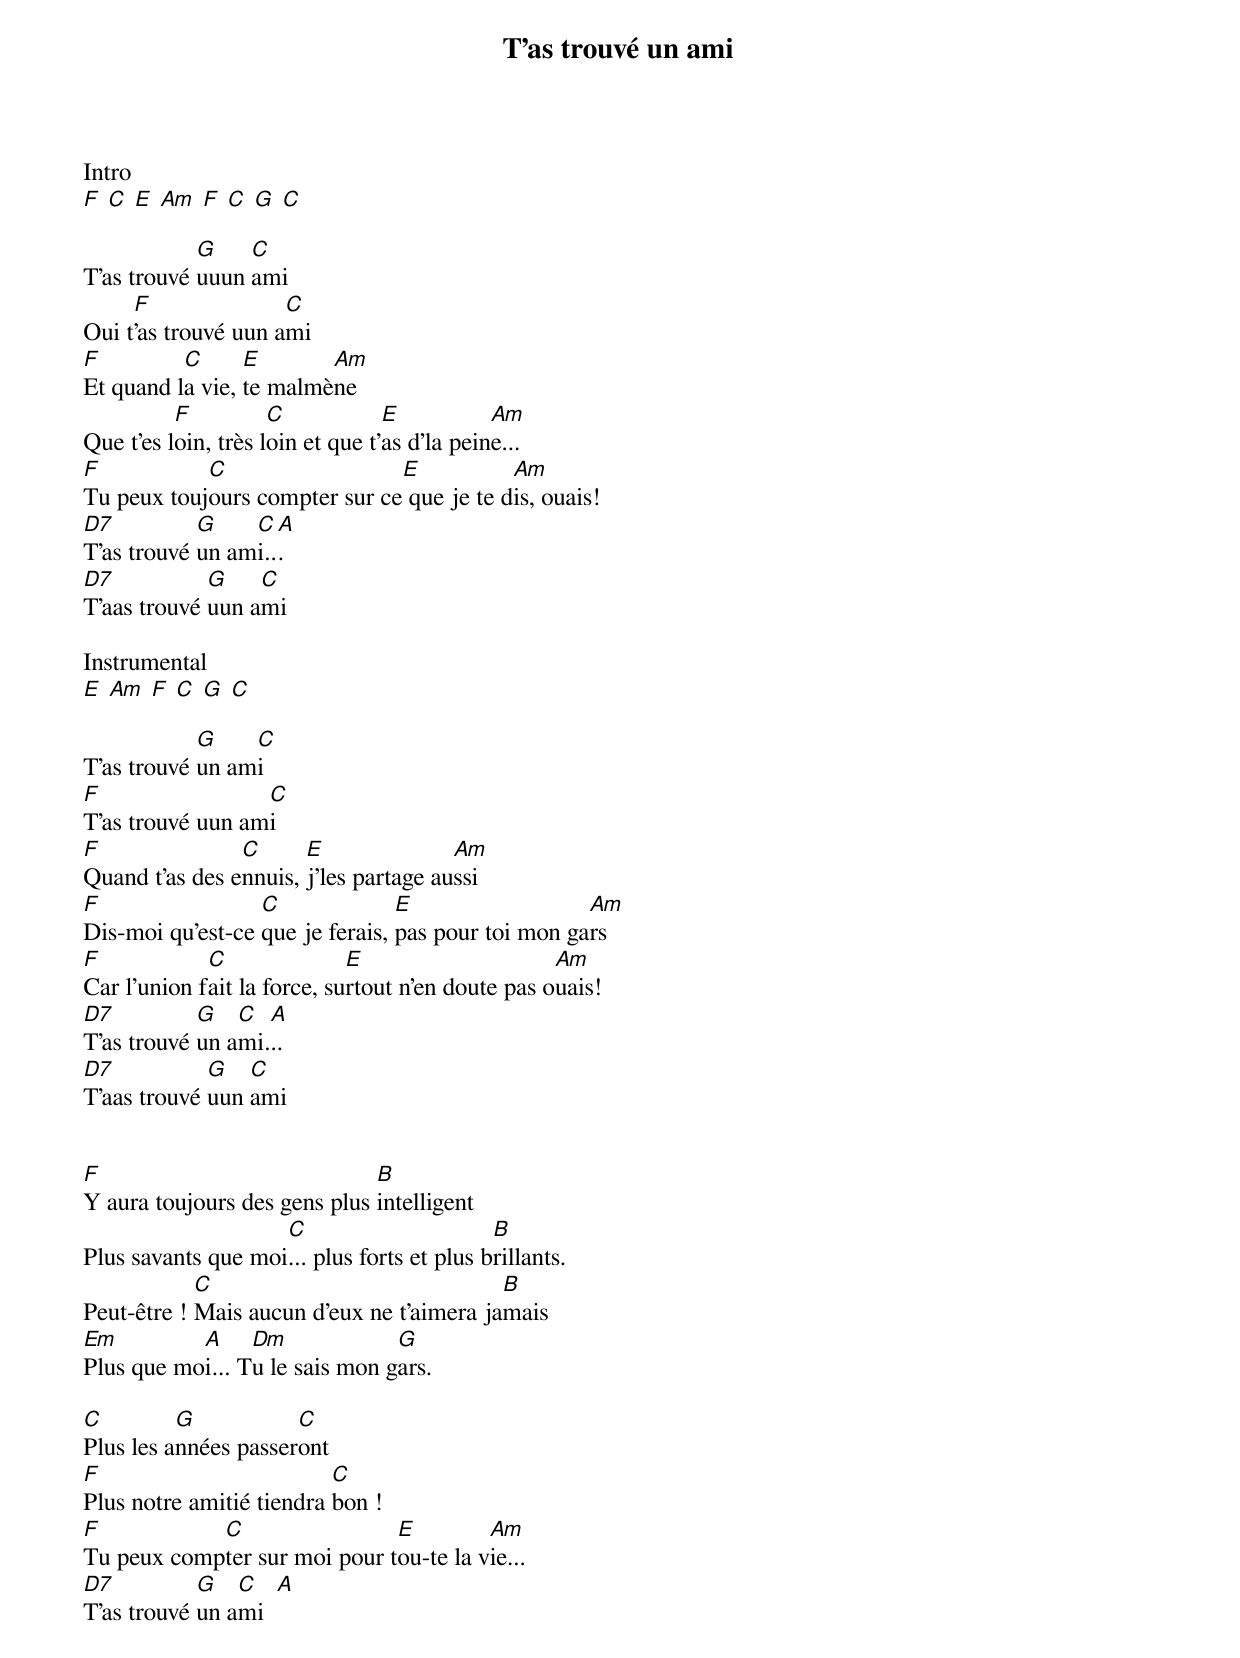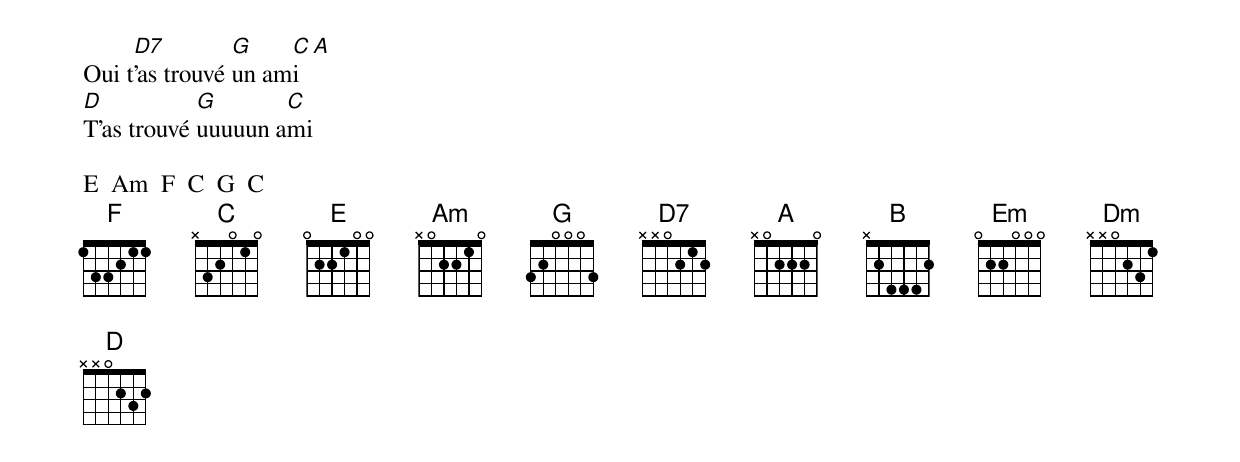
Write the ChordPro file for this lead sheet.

{t:T'as trouvé un ami}
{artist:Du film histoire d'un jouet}

Intro
[F] [C] [E] [Am] [F] [C] [G] [C]

T'as trouvé [G]uuun [C]ami
Oui t[F]'as trouvé uun a[C]mi
[F]Et quand l[C]a vie, [E]te malmè[Am]ne
Que t'es l[F]oin, très l[C]oin et que t'[E]as d'la pein[Am]e...
[F]Tu peux touj[C]ours compter sur ce[E] que je te d[Am]is, ouais!
[D7]T'as trouvé [G]un am[C]i..[A].
[D7]T'aas trouvé [G]uun a[C]mi

Instrumental
[E] [Am] [F] [C] [G] [C]

T'as trouvé [G]un am[C]i
[F]T'as trouvé uun am[C]i
[F]Quand t'as des e[C]nnuis, [E]j'les partage au[Am]ssi
[F]Dis-moi qu’est-ce [C]que je ferais, [E]pas pour toi mon ga[Am]rs
[F]Car l'union f[C]ait la force, su[E]rtout n’en doute pas o[Am]uais!
[D7]T'as trouvé [G]un a[C]mi.[A]..
[D7]T'aas trouvé [G]uun [C]ami


[F]Y aura toujours des gens plus [B]intelligent
Plus savants que moi[C]... plus forts et plus b[B]rillants.
Peut-être ! [C]Mais aucun d'eux ne t'aimera ja[B]mais
[Em]Plus que mo[A]i... T[Dm]u le sais mon g[G]ars.

[C]Plus les a[G]nnées passer[C]ont
[F]Plus notre amitié tiendra [C]bon !
[F]Tu peux comp[C]ter sur moi pour t[E]ou-te la v[Am]ie...
[D7]T'as trouvé [G]un a[C]mi  [A]
Oui t[D7]'as trouvé [G]un am[C]i  [A]
[D]T'as trouvé [G]uuuuun a[C]mi

E  Am  F  C  G  C
